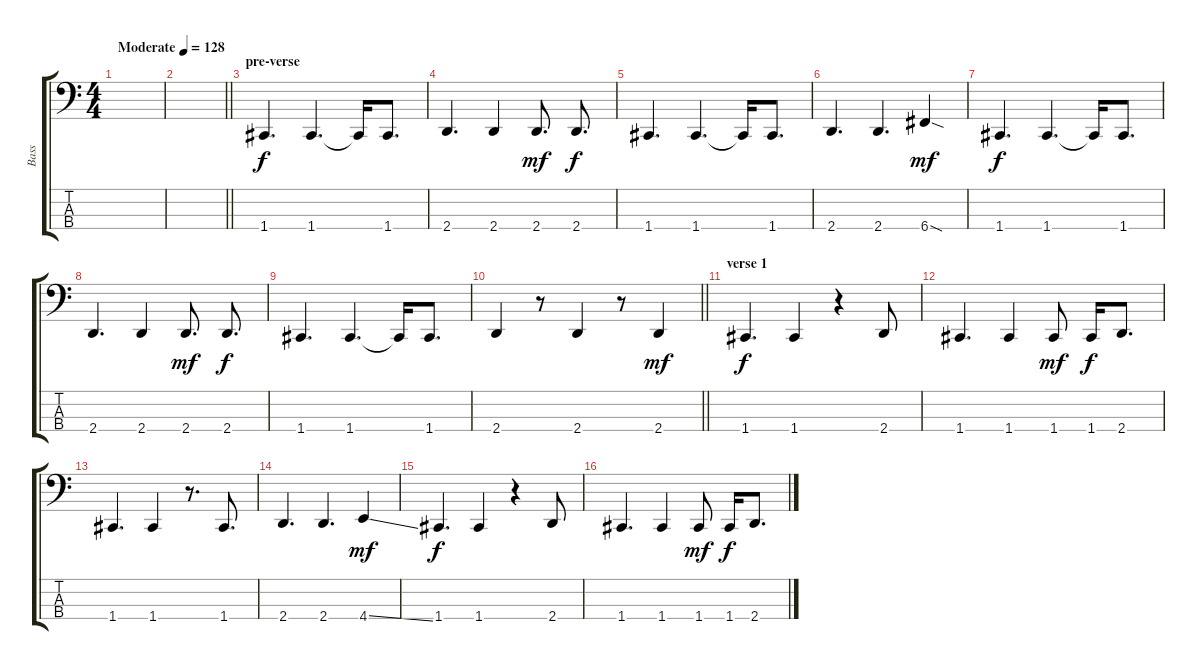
\track ("Bass" "Bass") {instrument electricbassfinger}
\staff {score tabs}
\tuning (F2 C2 G1 C1) {hide}
\ts (4 4)
\tempo (128 "Moderate")
\clef f4
\ks c
|
\barLineRight lightlight
|
\section ("" "pre-verse")
1.4.4{d} 1.4.4{d} 1.4{t}.16 1.4.8{d} |
2.4.4{d} 2.4.4 2.4.8{d dy mf} 2.4.8{d dy f} |
1.4.4{d} 1.4.4{d} 1.4{t}.16 1.4.8{d} |
2.4.4{d} 2.4.4{d} 6.4{sod}.4{dy mf} |
1.4.4{d dy f} 1.4.4{d} 1.4{t}.16 1.4.8{d} |
2.4.4{d} 2.4.4 2.4.8{d dy mf} 2.4.8{d dy f} |
1.4.4{d} 1.4.4{d} 1.4{t}.16 1.4.8{d} |
\barLineRight lightlight
2.4.4 r.8 2.4.4 r.8 2.4.4{dy mf} |
\section ("" "verse 1")
1.4.4{d dy f} 1.4.4 r.4 2.4.8 |
1.4.4{d} 1.4.4 1.4.8{dy mf} 1.4.16{dy f} 2.4.8{d} |
1.4.4{d} 1.4.4 r.8{d} 1.4.8{d} |
2.4.4{d} 2.4.4{d} 4.4{ss}.4{dy mf} |
1.4.4{d dy f} 1.4.4 r.4 2.4.8 |
1.4.4{d} 1.4.4 1.4.8{dy mf} 1.4.16{dy f} 2.4.8{d}
